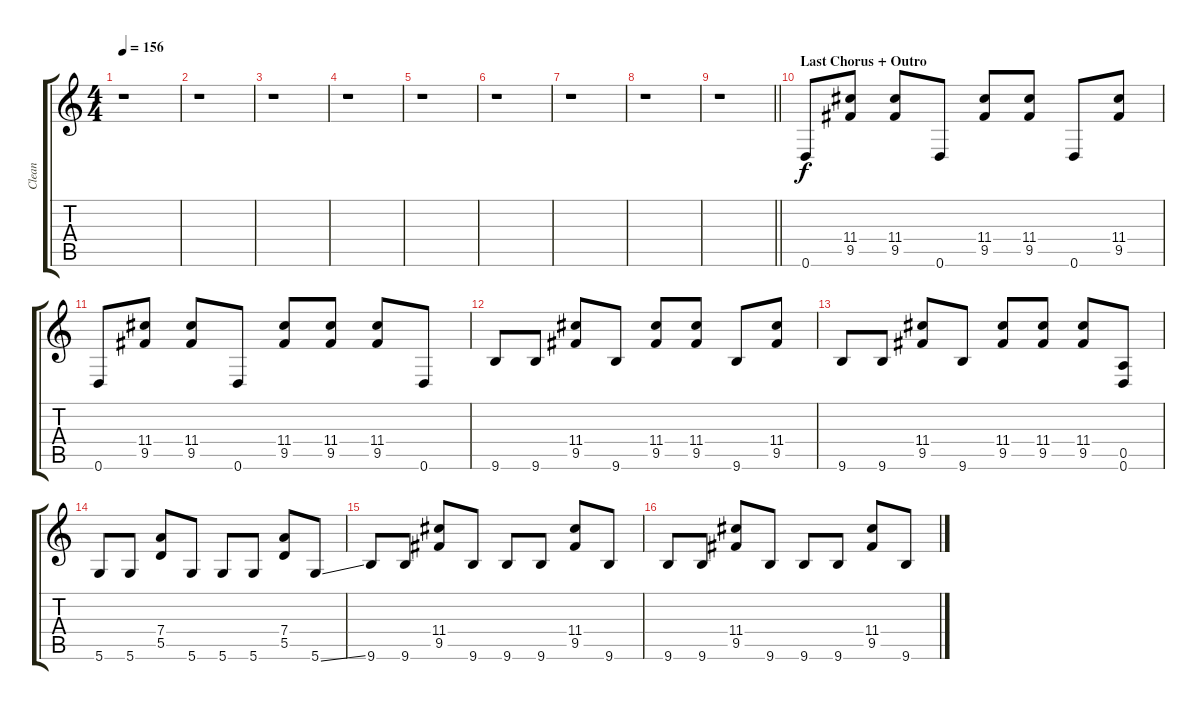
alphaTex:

\track ("Clean" "Clean") {instrument electricguitarclean}
\staff {score tabs}
\tuning (E4 B3 G3 D3 A2 D2) {hide}
\ts (4 4)
\tempo 156
\clef g2
\ks c
r.1{dy f} |
r.1 |
r.1 |
r.1 |
r.1 |
r.1 |
r.1 |
r.1 |
\barLineRight lightlight
r.1 |
\section ("" "Last Chorus + Outro")
0.6.8 (11.4 9.5).8 (11.4 9.5).8 0.6.8 (11.4 9.5).8 (11.4 9.5).8 0.6.8 (11.4 9.5).8 |
0.6.8 (11.4 9.5).8 (11.4 9.5).8 0.6.8 (11.4 9.5).8 (11.4 9.5).8 (11.4 9.5).8 0.6.8 |
9.6.8 9.6.8 (11.4 9.5).8 9.6.8 (11.4 9.5).8 (11.4 9.5).8 9.6.8 (11.4 9.5).8 |
9.6.8 9.6.8 (11.4 9.5).8 9.6.8 (11.4 9.5).8 (11.4 9.5).8 (11.4 9.5).8 (0.5 0.6).8 |
5.6.8 5.6.8 (7.4 5.5).8 5.6.8 5.6.8 5.6.8 (7.4 5.5).8 5.6{ss}.8 |
9.6.8 9.6.8 (11.4 9.5).8 9.6.8 9.6.8 9.6.8 (11.4 9.5).8 9.6.8 |
9.6.8 9.6.8 (11.4 9.5).8 9.6.8 9.6.8 9.6.8 (11.4 9.5).8 9.6.8
